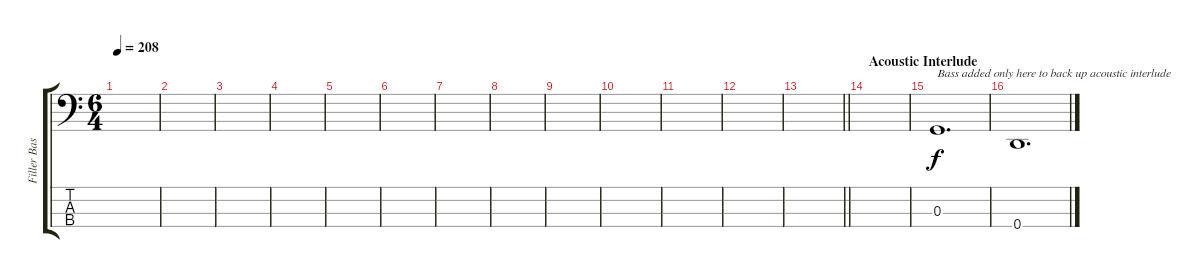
\track ("Filler Bass" "Filler Bas") {instrument electricbassfinger}
\staff {score tabs}
\tuning (F2 C2 G1 D1) {hide}
\ts (6 4)
\tempo 208
\clef f4
\ks c
|
|
|
|
|
|
|
|
|
|
|
|
\barLineRight lightlight
|
\section ("" "Acoustic Interlude")
|
0.3.1{d txt "Bass added only here to back up acoustic interlude"} |
0.4.1{d}
